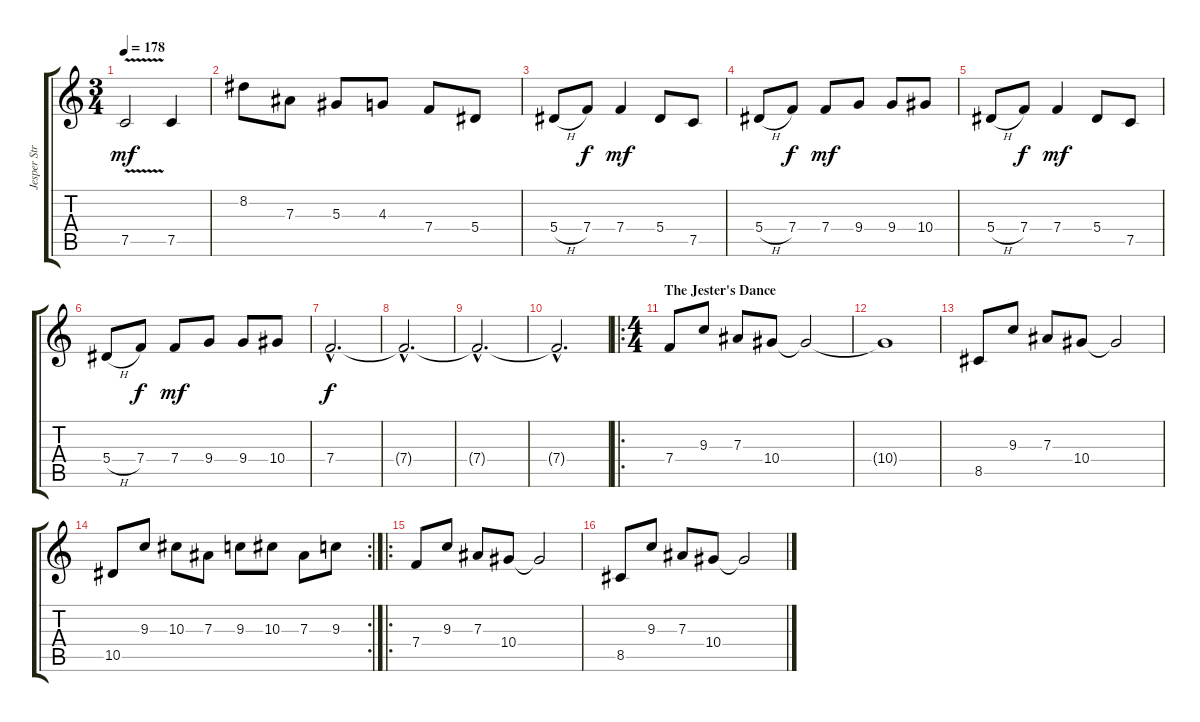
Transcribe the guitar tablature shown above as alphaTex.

\track ("Jesper Stromblad" "Jesper Str") {instrument overdrivenguitar}
\staff {score tabs}
\tuning (C4 G3 Eb3 Bb2 F2 C2) {hide}
\ts (3 4)
\tempo 178
\clef g2
\ks c
7.5{v}.2{dy mf} 7.5.4 |
8.2.8 7.3.8 5.3.8 4.3.8 7.4.8 5.4.8 |
5.4{h}.8 7.4.8{dy f} 7.4.4{dy mf} 5.4.8 7.5.8 |
5.4{h}.8 7.4.8{dy f} 7.4.8{dy mf} 9.4.8 9.4.8 10.4.8 |
5.4{h}.8 7.4.8{dy f} 7.4.4{dy mf} 5.4.8 7.5.8 |
5.4{h}.8 7.4.8{dy f} 7.4.8{dy mf} 9.4.8 9.4.8 10.4.8 |
7.4{hac}.2{d dy f volume 9} |
7.4{hac t}.2{d} |
7.4{hac t}.2{d} |
7.4{hac t}.2{d} |
\ro
\ts (4 4)
\section ("" "The Jester's Dance")
7.4.8{volume 16 instrument acousticguitarsteel} 9.3.8 7.3.8 10.4.8 10.4{t}.2 |
10.4{t}.1{volume 16 instrument acousticguitarsteel} |
8.5.8{volume 16 instrument acousticguitarsteel} 9.3.8 7.3.8 10.4.8 10.4{t}.2 |
\rc 2
10.5.8{volume 16 instrument acousticguitarsteel} 9.3.8 10.3.8 7.3.8 9.3.8 10.3.8 7.3.8 9.3.8 |
\ro
7.4.8{volume 16 instrument acousticguitarsteel} 9.3.8 7.3.8 10.4.8 10.4{t}.2 |
8.5.8{volume 16 instrument acousticguitarsteel} 9.3.8 7.3.8 10.4.8 10.4{t}.2
